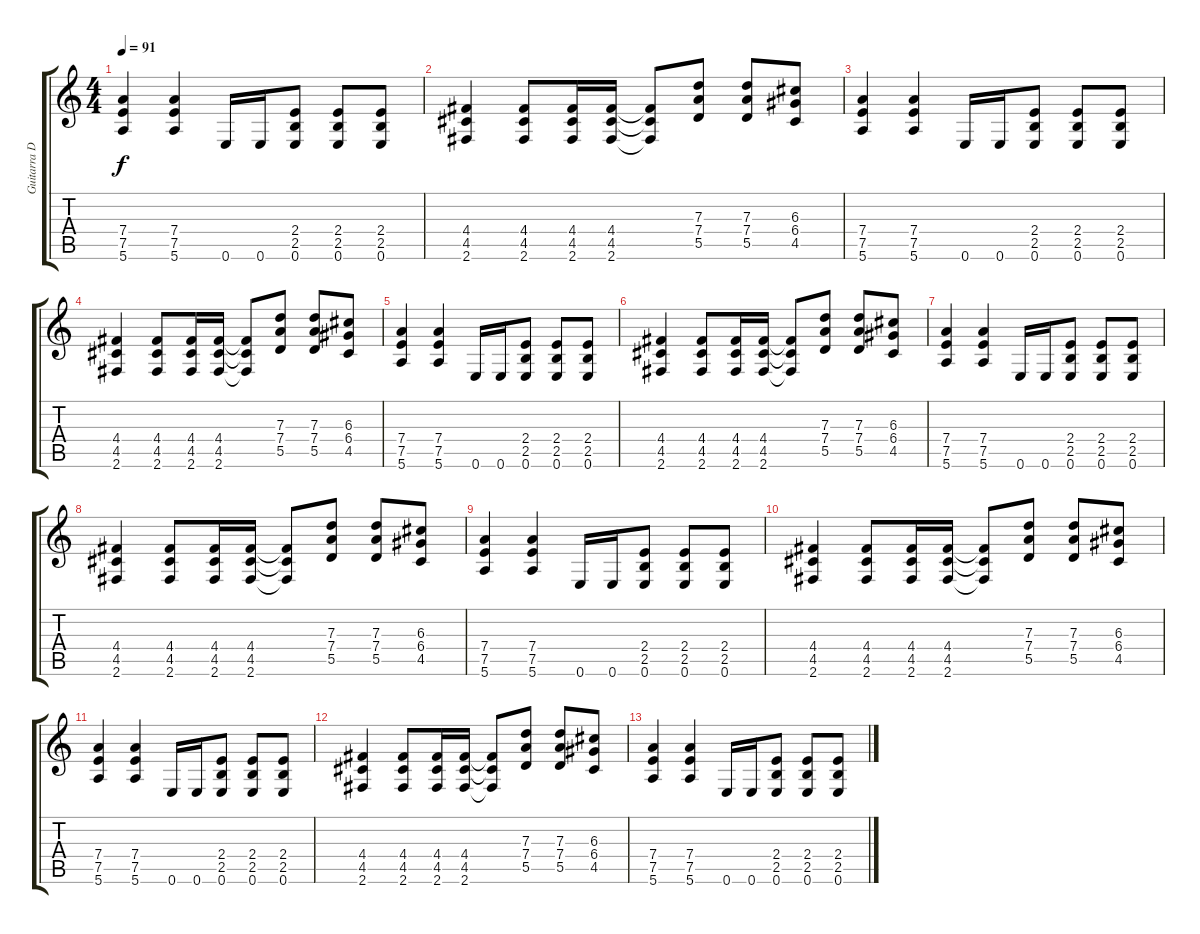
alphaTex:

\track ("Guitarra Distorsión" "Guitarra D") {instrument distortionguitar}
\staff {score tabs}
\tuning (E4 B3 G3 D3 A2 E2) {hide}
\ts (4 4)
\tempo 91
\clef g2
\ks c
(7.4 7.5 5.6).4{dy f} (7.4 7.5 5.6).4 0.6.16 0.6.16 (2.4 2.5 0.6).8 (2.4 2.5 0.6).8 (2.4 2.5 0.6).8 |
(4.4 4.5 2.6).4{volume 14 balance 8} (4.4 4.5 2.6).8 (4.4 4.5 2.6).16 (4.4 4.5 2.6).16 (4.4{t} 4.5{t} 2.6{t}).8 (7.3 7.4 5.5).8 (7.3 7.4 5.5).8 (6.3 6.4 4.5).8 |
(7.4 7.5 5.6).4 (7.4 7.5 5.6).4 0.6.16 0.6.16 (2.4 2.5 0.6).8 (2.4 2.5 0.6).8 (2.4 2.5 0.6).8 |
(4.4 4.5 2.6).4 (4.4 4.5 2.6).8 (4.4 4.5 2.6).16 (4.4 4.5 2.6).16 (4.4{t} 4.5{t} 2.6{t}).8 (7.3 7.4 5.5).8 (7.3 7.4 5.5).8 (6.3 6.4 4.5).8 |
(7.4 7.5 5.6).4 (7.4 7.5 5.6).4 0.6.16 0.6.16 (2.4 2.5 0.6).8 (2.4 2.5 0.6).8 (2.4 2.5 0.6).8 |
(4.4 4.5 2.6).4{volume 10} (4.4 4.5 2.6).8 (4.4 4.5 2.6).16 (4.4 4.5 2.6).16 (4.4{t} 4.5{t} 2.6{t}).8 (7.3 7.4 5.5).8 (7.3 7.4 5.5).8 (6.3 6.4 4.5).8 |
(7.4 7.5 5.6).4 (7.4 7.5 5.6).4 0.6.16 0.6.16 (2.4 2.5 0.6).8 (2.4 2.5 0.6).8 (2.4 2.5 0.6).8 |
(4.4 4.5 2.6).4 (4.4 4.5 2.6).8 (4.4 4.5 2.6).16 (4.4 4.5 2.6).16 (4.4{t} 4.5{t} 2.6{t}).8 (7.3 7.4 5.5).8 (7.3 7.4 5.5).8 (6.3 6.4 4.5).8 |
(7.4 7.5 5.6).4 (7.4 7.5 5.6).4 0.6.16 0.6.16 (2.4 2.5 0.6).8 (2.4 2.5 0.6).8 (2.4 2.5 0.6).8 |
(4.4 4.5 2.6).4 (4.4 4.5 2.6).8 (4.4 4.5 2.6).16 (4.4 4.5 2.6).16 (4.4{t} 4.5{t} 2.6{t}).8 (7.3 7.4 5.5).8 (7.3 7.4 5.5).8 (6.3 6.4 4.5).8 |
(7.4 7.5 5.6).4 (7.4 7.5 5.6).4 0.6.16 0.6.16 (2.4 2.5 0.6).8 (2.4 2.5 0.6).8 (2.4 2.5 0.6).8 |
(4.4 4.5 2.6).4{volume 0} (4.4 4.5 2.6).8 (4.4 4.5 2.6).16 (4.4 4.5 2.6).16 (4.4{t} 4.5{t} 2.6{t}).8 (7.3 7.4 5.5).8 (7.3 7.4 5.5).8 (6.3 6.4 4.5).8 |
(7.4 7.5 5.6).4 (7.4 7.5 5.6).4 0.6.16 0.6.16 (2.4 2.5 0.6).8 (2.4 2.5 0.6).8 (2.4 2.5 0.6).8
